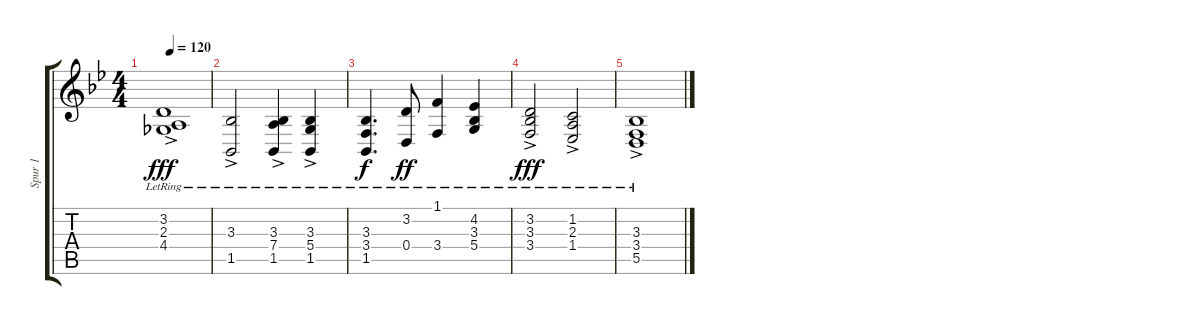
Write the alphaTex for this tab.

\track ("Spur 1" "Spur 1") {instrument acousticgrandpiano}
\staff {score tabs}
\tuning (E4 B3 G3 D3 A2 E2) {hide}
\ts (4 4)
\tempo 120
\clef g2
\ks bb
(3.2{ac lr} 2.3{ac lr} 4.4{ac lr}).1{dy fff} |
(3.3{ac lr} 1.5{ac lr}).2 (3.3{ac lr} 7.4{ac lr} 1.5{ac lr}).4 (3.3{ac lr} 5.4{ac lr} 1.5{ac lr}).4 |
(3.3{lr} 3.4{lr} 1.5{lr}).4{d dy f} (3.2{lr} 0.4{lr}).8{dy ff} (1.1{lr} 3.4{lr}).4 (4.2{lr} 3.3{lr} 5.4{lr}).4 |
(3.2{ac lr} 3.3{ac lr} 3.4{ac lr}).2{dy fff} (1.2{ac lr} 2.3{ac lr} 1.4{ac lr}).2 |
(3.3{ac lr} 3.4{ac lr} 5.5{ac lr}).1
